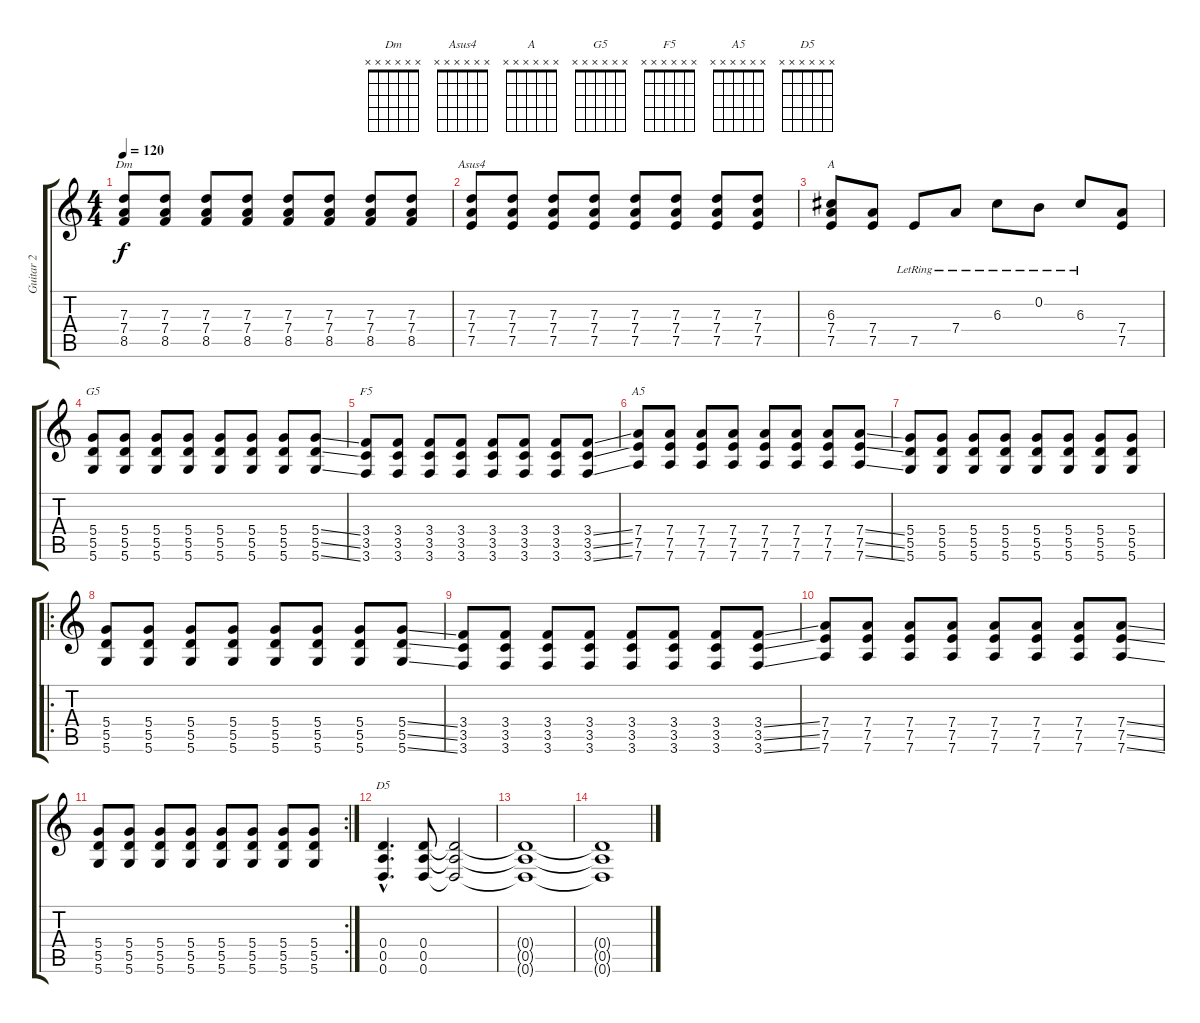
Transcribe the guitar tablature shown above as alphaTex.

\track ("Guitar 2" "Guitar 2") {instrument overdrivenguitar}
\staff {score tabs}
\tuning (E4 B3 G3 D3 A2 D2) {hide}
\chord ("Dm" x x x x x x) {firstfret 0}
\chord ("Asus4" x x x x x x) {firstfret 0}
\chord ("A" x x x x x x) {firstfret 0}
\chord ("G5" x x x x x x) {firstfret 0}
\chord ("F5" x x x x x x) {firstfret 0}
\chord ("A5" x x x x x x) {firstfret 0}
\chord ("D5" x x x x x x) {firstfret 0}
\ts (4 4)
\tempo 120
\clef g2
\ks c
(7.3 7.4 8.5).8{ch "Dm" dy f} (7.3 7.4 8.5).8 (7.3 7.4 8.5).8 (7.3 7.4 8.5).8 (7.3 7.4 8.5).8 (7.3 7.4 8.5).8 (7.3 7.4 8.5).8 (7.3 7.4 8.5).8 |
(7.3 7.4 7.5).8{ch "Asus4"} (7.3 7.4 7.5).8 (7.3 7.4 7.5).8 (7.3 7.4 7.5).8 (7.3 7.4 7.5).8 (7.3 7.4 7.5).8 (7.3 7.4 7.5).8 (7.3 7.4 7.5).8 |
(6.3 7.4 7.5).8{ch "A"} (7.4 7.5).8 7.5{lr}.8 7.4{lr}.8 6.3{lr}.8 0.2{lr}.8 6.3{lr}.8 (7.4 7.5).8 |
(5.4 5.5 5.6).8{ch "G5"} (5.4 5.5 5.6).8 (5.4 5.5 5.6).8 (5.4 5.5 5.6).8 (5.4 5.5 5.6).8 (5.4 5.5 5.6).8 (5.4 5.5 5.6).8 (5.4{ss} 5.5{ss} 5.6{ss}).8 |
(3.4 3.5 3.6).8{ch "F5"} (3.4 3.5 3.6).8 (3.4 3.5 3.6).8 (3.4 3.5 3.6).8 (3.4 3.5 3.6).8 (3.4 3.5 3.6).8 (3.4 3.5 3.6).8 (3.4{ss} 3.5{ss} 3.6{ss}).8 |
(7.4 7.5 7.6).8{ch "A5"} (7.4 7.5 7.6).8 (7.4 7.5 7.6).8 (7.4 7.5 7.6).8 (7.4 7.5 7.6).8 (7.4 7.5 7.6).8 (7.4 7.5 7.6).8 (7.4{ss} 7.5{ss} 7.6{ss}).8 |
(5.4 5.5 5.6).8 (5.4 5.5 5.6).8 (5.4 5.5 5.6).8 (5.4 5.5 5.6).8 (5.4 5.5 5.6).8 (5.4 5.5 5.6).8 (5.4 5.5 5.6).8 (5.4 5.5 5.6).8 |
\ro
(5.4 5.5 5.6).8 (5.4 5.5 5.6).8 (5.4 5.5 5.6).8 (5.4 5.5 5.6).8 (5.4 5.5 5.6).8 (5.4 5.5 5.6).8 (5.4 5.5 5.6).8 (5.4{ss} 5.5{ss} 5.6{ss}).8 |
(3.4 3.5 3.6).8 (3.4 3.5 3.6).8 (3.4 3.5 3.6).8 (3.4 3.5 3.6).8 (3.4 3.5 3.6).8 (3.4 3.5 3.6).8 (3.4 3.5 3.6).8 (3.4{ss} 3.5{ss} 3.6{ss}).8 |
(7.4 7.5 7.6).8 (7.4 7.5 7.6).8 (7.4 7.5 7.6).8 (7.4 7.5 7.6).8 (7.4 7.5 7.6).8 (7.4 7.5 7.6).8 (7.4 7.5 7.6).8 (7.4{ss} 7.5{ss} 7.6{ss}).8 |
\rc 2
(5.4 5.5 5.6).8 (5.4 5.5 5.6).8 (5.4 5.5 5.6).8 (5.4 5.5 5.6).8 (5.4 5.5 5.6).8 (5.4 5.5 5.6).8 (5.4 5.5 5.6).8 (5.4 5.5 5.6).8 |
(0.4{hac} 0.5{hac} 0.6{hac}).4{d ch "D5"} (0.4 0.5 0.6).8 (0.4{t} 0.5{t} 0.6{t}).2 |
(0.4{t} 0.5{t} 0.6{t}).1 |
(0.4{t} 0.5{t} 0.6{t}).1{volume 0}
